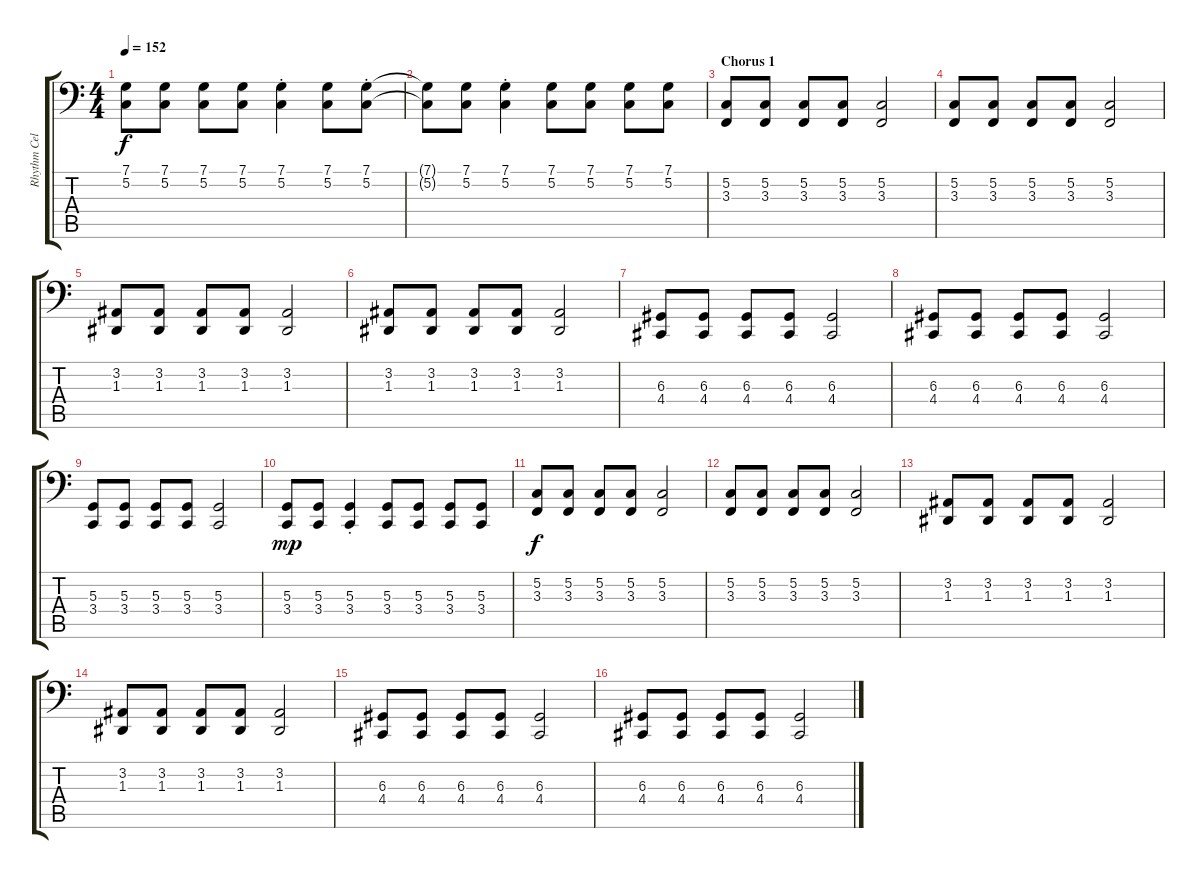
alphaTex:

\track ("Rhythm Cello 1" "Rhythm Cel") {instrument cello}
\staff {score tabs}
\tuning (C3 G2 D2 A1 E1 B0) {hide}
\ts (4 4)
\tempo 152
\clef f4
\ks c
(7.1 5.2).8{dy f} (7.1 5.2).8 (7.1 5.2).8 (7.1 5.2).8 (7.1{st} 5.2{st}).4 (7.1 5.2).8 (7.1{st} 5.2{st}).8 |
(7.1{t} 5.2{t}).8 (7.1 5.2).8 (7.1{st} 5.2{st}).4 (7.1 5.2).8 (7.1 5.2).8 (7.1 5.2).8 (7.1 5.2).8 |
\section ("" "Chorus 1")
(5.2 3.3).8 (5.2 3.3).8 (5.2 3.3).8 (5.2 3.3).8 (5.2 3.3).2 |
(5.2 3.3).8 (5.2 3.3).8 (5.2 3.3).8 (5.2 3.3).8 (5.2 3.3).2 |
(3.2 1.3).8 (3.2 1.3).8 (3.2 1.3).8 (3.2 1.3).8 (3.2 1.3).2 |
(3.2 1.3).8 (3.2 1.3).8 (3.2 1.3).8 (3.2 1.3).8 (3.2 1.3).2 |
(6.3 4.4).8 (6.3 4.4).8 (6.3 4.4).8 (6.3 4.4).8 (6.3 4.4).2 |
(6.3 4.4).8 (6.3 4.4).8 (6.3 4.4).8 (6.3 4.4).8 (6.3 4.4).2 |
(5.3 3.4).8 (5.3 3.4).8 (5.3 3.4).8 (5.3 3.4).8 (5.3 3.4).2 |
(5.3 3.4).8{dy mp} (5.3 3.4).8 (5.3{st} 3.4{st}).4 (5.3 3.4).8 (5.3 3.4).8 (5.3 3.4).8 (5.3 3.4).8 |
(5.2 3.3).8{dy f} (5.2 3.3).8 (5.2 3.3).8 (5.2 3.3).8 (5.2 3.3).2 |
(5.2 3.3).8 (5.2 3.3).8 (5.2 3.3).8 (5.2 3.3).8 (5.2 3.3).2 |
(3.2 1.3).8 (3.2 1.3).8 (3.2 1.3).8 (3.2 1.3).8 (3.2 1.3).2 |
(3.2 1.3).8 (3.2 1.3).8 (3.2 1.3).8 (3.2 1.3).8 (3.2 1.3).2 |
(6.3 4.4).8 (6.3 4.4).8 (6.3 4.4).8 (6.3 4.4).8 (6.3 4.4).2 |
(6.3 4.4).8 (6.3 4.4).8 (6.3 4.4).8 (6.3 4.4).8 (6.3 4.4).2
